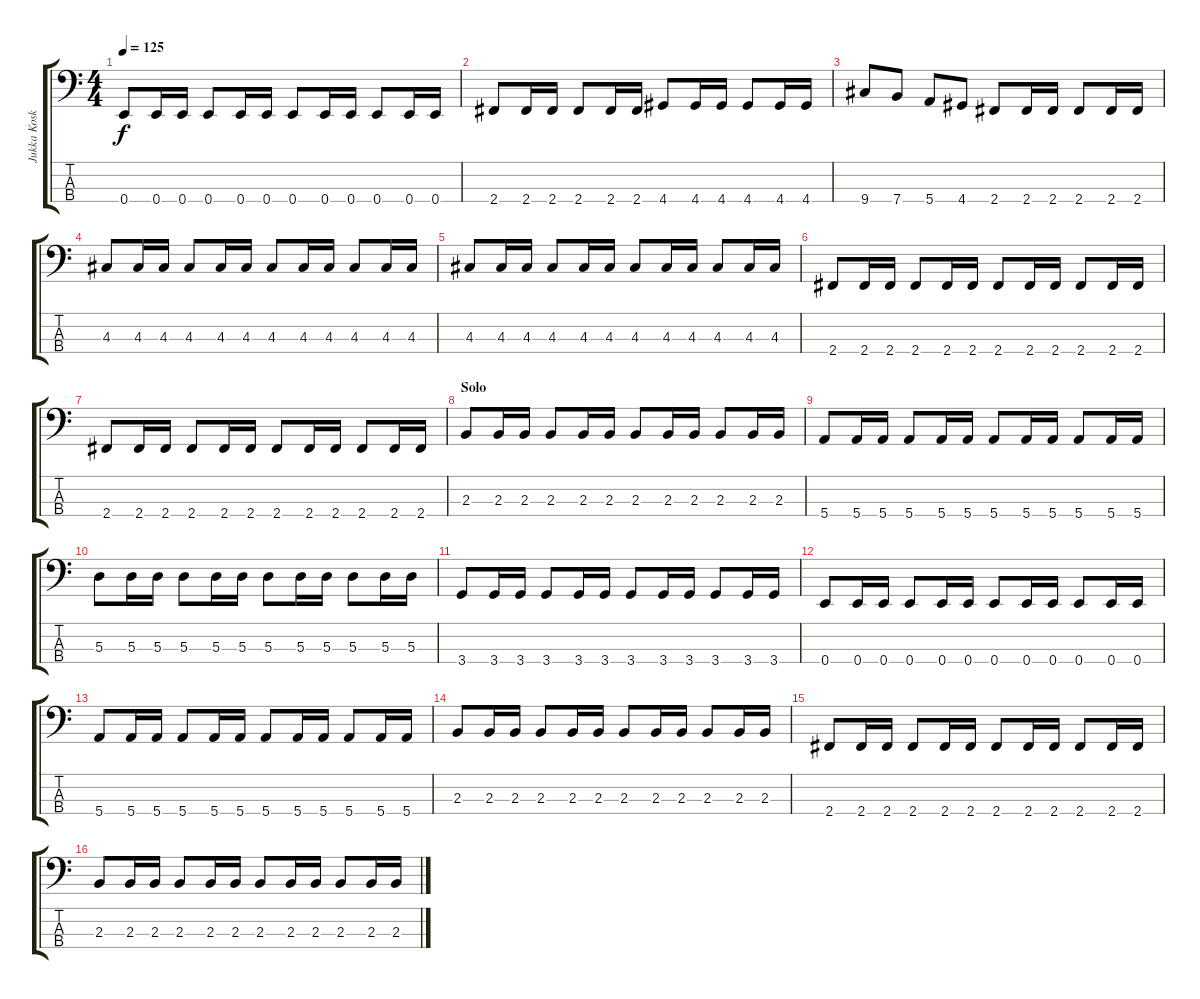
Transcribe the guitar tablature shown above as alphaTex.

\track ("Jukka Koskinen" "Jukka Kosk") {instrument electricbassfinger}
\staff {score tabs}
\tuning (G2 D2 A1 E1) {hide}
\ts (4 4)
\tempo 125
\clef f4
\ks c
0.4.8{dy f} 0.4.16 0.4.16 0.4.8 0.4.16 0.4.16 0.4.8 0.4.16 0.4.16 0.4.8 0.4.16 0.4.16 |
2.4.8 2.4.16 2.4.16 2.4.8 2.4.16 2.4.16 4.4.8 4.4.16 4.4.16 4.4.8 4.4.16 4.4.16 |
9.4.8 7.4.8 5.4.8 4.4.8 2.4.8 2.4.16 2.4.16 2.4.8 2.4.16 2.4.16 |
4.3.8 4.3.16 4.3.16 4.3.8 4.3.16 4.3.16 4.3.8 4.3.16 4.3.16 4.3.8 4.3.16 4.3.16 |
4.3.8 4.3.16 4.3.16 4.3.8 4.3.16 4.3.16 4.3.8 4.3.16 4.3.16 4.3.8 4.3.16 4.3.16 |
2.4.8 2.4.16 2.4.16 2.4.8 2.4.16 2.4.16 2.4.8 2.4.16 2.4.16 2.4.8 2.4.16 2.4.16 |
2.4.8 2.4.16 2.4.16 2.4.8 2.4.16 2.4.16 2.4.8 2.4.16 2.4.16 2.4.8 2.4.16 2.4.16 |
\section ("" "Solo")
2.3.8 2.3.16 2.3.16 2.3.8 2.3.16 2.3.16 2.3.8 2.3.16 2.3.16 2.3.8 2.3.16 2.3.16 |
5.4.8 5.4.16 5.4.16 5.4.8 5.4.16 5.4.16 5.4.8 5.4.16 5.4.16 5.4.8 5.4.16 5.4.16 |
5.3.8 5.3.16 5.3.16 5.3.8 5.3.16 5.3.16 5.3.8 5.3.16 5.3.16 5.3.8 5.3.16 5.3.16 |
3.4.8 3.4.16 3.4.16 3.4.8 3.4.16 3.4.16 3.4.8 3.4.16 3.4.16 3.4.8 3.4.16 3.4.16 |
0.4.8 0.4.16 0.4.16 0.4.8 0.4.16 0.4.16 0.4.8 0.4.16 0.4.16 0.4.8 0.4.16 0.4.16 |
5.4.8 5.4.16 5.4.16 5.4.8 5.4.16 5.4.16 5.4.8 5.4.16 5.4.16 5.4.8 5.4.16 5.4.16 |
2.3.8 2.3.16 2.3.16 2.3.8 2.3.16 2.3.16 2.3.8 2.3.16 2.3.16 2.3.8 2.3.16 2.3.16 |
2.4.8 2.4.16 2.4.16 2.4.8 2.4.16 2.4.16 2.4.8 2.4.16 2.4.16 2.4.8 2.4.16 2.4.16 |
2.3.8 2.3.16 2.3.16 2.3.8 2.3.16 2.3.16 2.3.8 2.3.16 2.3.16 2.3.8 2.3.16 2.3.16
